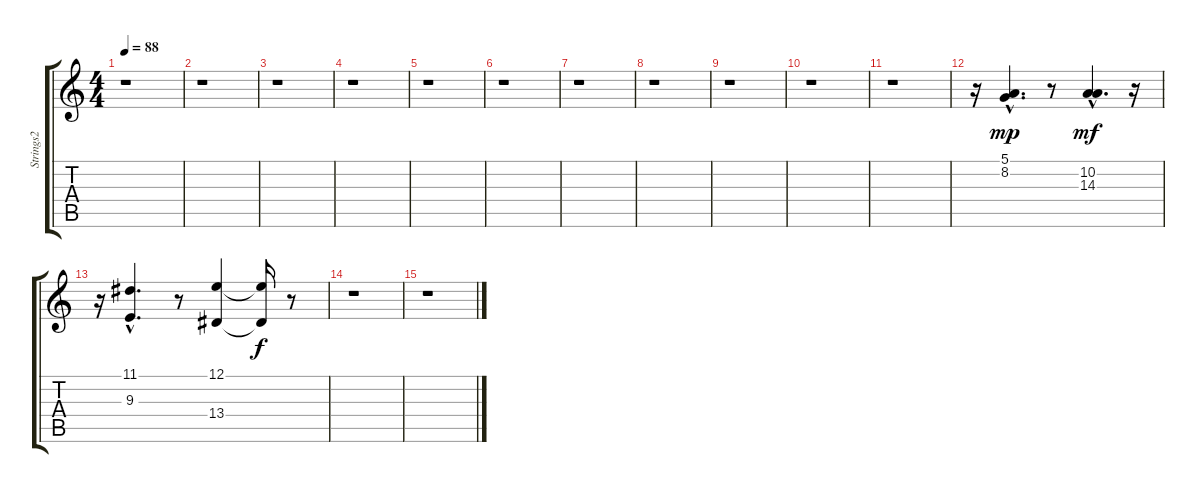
\track ("Strings2" "Strings2") {instrument synthstrings1}
\staff {score tabs}
\tuning (E4 B3 G3 D3 A2 E2) {hide}
\ts (4 4)
\tempo 88
\clef g2
\ks c
r.1{dy mp} |
r.1 |
r.1 |
r.1 |
r.1 |
r.1 |
r.1 |
r.1 |
r.1 |
r.1 |
r.1 |
r.16 (5.1{hac} 8.2{hac}).4{d volume 16} r.8 (10.2{hac} 14.3{hac}).4{d dy mf} r.16 |
r.16 (11.1{hac} 9.3{hac}).4{d} r.8 (12.1 13.4).4 (12.1{t} 13.4{t}).16{dy f} r.8 |
r.1 |
r.1
